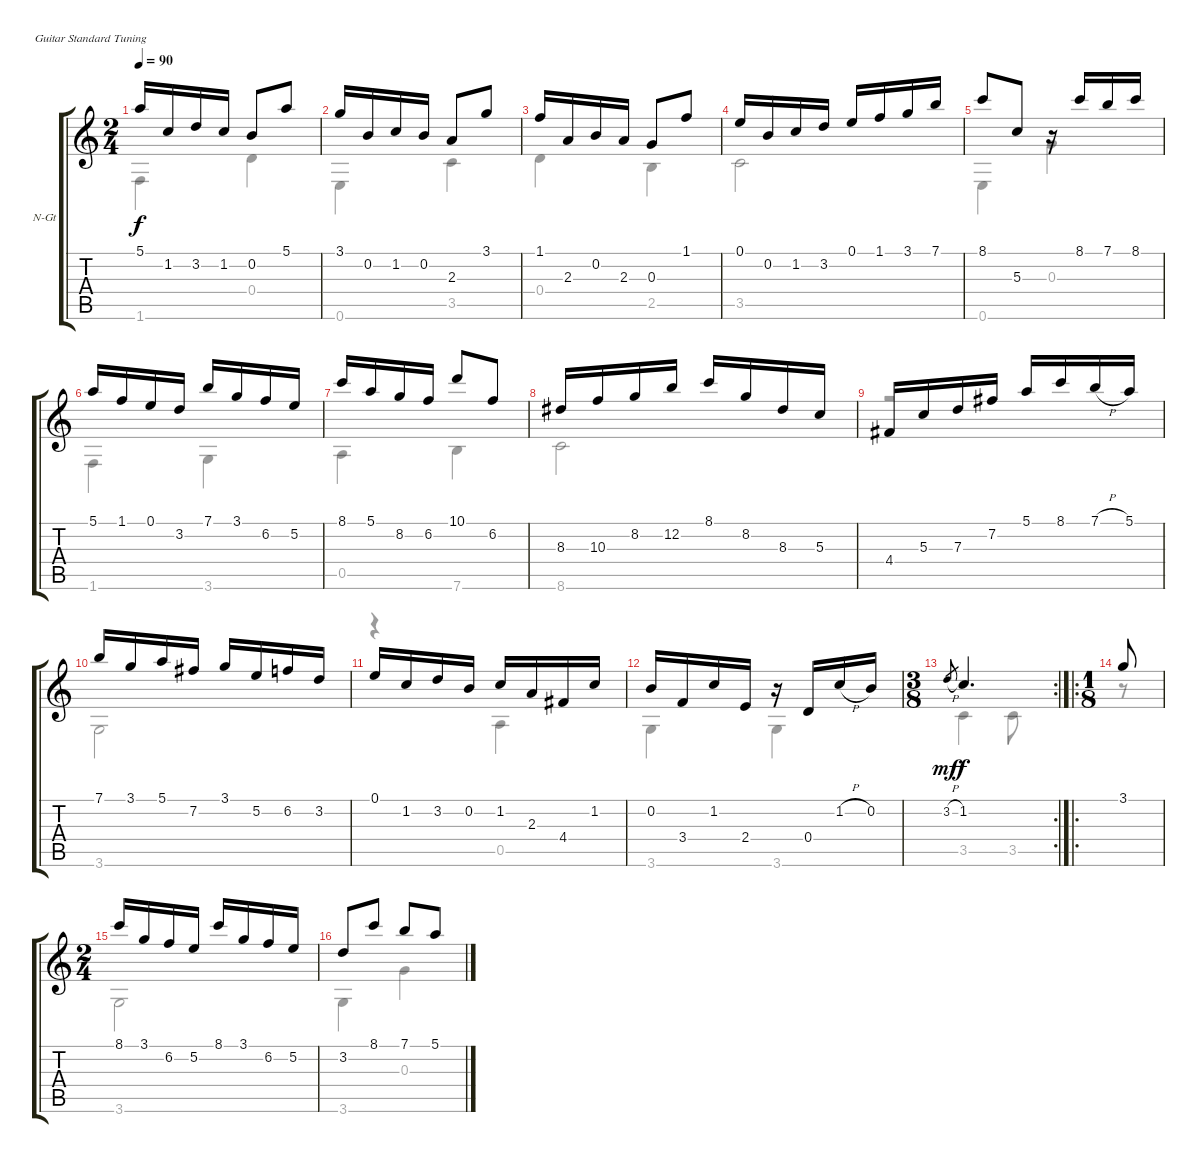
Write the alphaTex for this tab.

\bracketExtendMode groupsimilarinstruments
\firstSystemTrackNameOrientation horizontal
\otherSystemsTrackNameOrientation horizontal
\track ("Bouree Posato" "N-Gt") {instrument acousticguitarnylon}
\staff {score tabs}
\tuning (E4 B3 G3 D3 A2 E2)
\voice
\ts (2 4)
\tempo 90
\clef g2
\ks c
5.1.16{dy f} 1.2.16 3.2.16 1.2.16 0.2.8 5.1.8 |
3.1.16 0.2.16 1.2.16 0.2.16 2.3.8 3.1.8 |
1.1.16 2.3.16 0.2.16 2.3.16 0.3.8 1.1.8 |
0.1.16 0.2.16 1.2.16 3.2.16 0.1.16 1.1.16 3.1.16 7.1.16 |
8.1.8 5.3.8 r.16 8.1.16 7.1.16 8.1.16 |
5.1.16 1.1.16 0.1.16 3.2.16 7.1.16 3.1.16 6.2.16 5.2.16 |
8.1.16 5.1.16 8.2.16 6.2.16 10.1.8 6.2.8 |
8.3.16 10.3.16 8.2.16 12.2.16 8.1.16 8.2.16 8.3.16 5.3.16 |
4.4.16 5.3.16 7.3.16 7.2.16 5.1.16 8.1.16 7.1{h}.16 5.1.16 |
7.1.16 3.1.16 5.1.16 7.2.16 3.1.16 5.2.16 6.2.16 3.2.16 |
0.1.16 1.2.16 3.2.16 0.2.16 1.2.16 2.3.16 4.4.16 1.2.16 |
0.2.16 3.4.16 1.2.16 2.4.16 r.16 0.4.16 1.2{h}.16 0.2.16 |
\rc 2
\ts (3 8)
\beaming (8 2 2 2 2)
3.2{h}.8{gr dy mf} 1.2.4{d dy f} |
\ro
\ts (1 8)
\beaming (8 2 2 2 2)
3.1.8 |
\ts (2 4)
\beaming (8 2 2 2 2)
8.1.16 3.1.16 6.2.16 5.2.16 8.1.16 3.1.16 6.2.16 5.2.16 |
3.2.8 8.1.8 7.1.8 5.1.8
\voice
\clef g2
\ottava regular
\simile none
\ks c
1.6.4{dy f} 0.4.4 |
0.6.4 3.5.4 |
0.4.4 2.5.4 |
3.5.2 |
0.6.4 0.3.4 |
1.6.4 3.6.4 |
0.5.4 7.6.4 |
8.6.2 |
r.2 |
3.6.2 |
r.4 0.5.4 |
3.6.4 3.6.4 |
3.5.4 3.5.8 |
r.8 |
3.6.2 |
3.6.4 0.3.4
